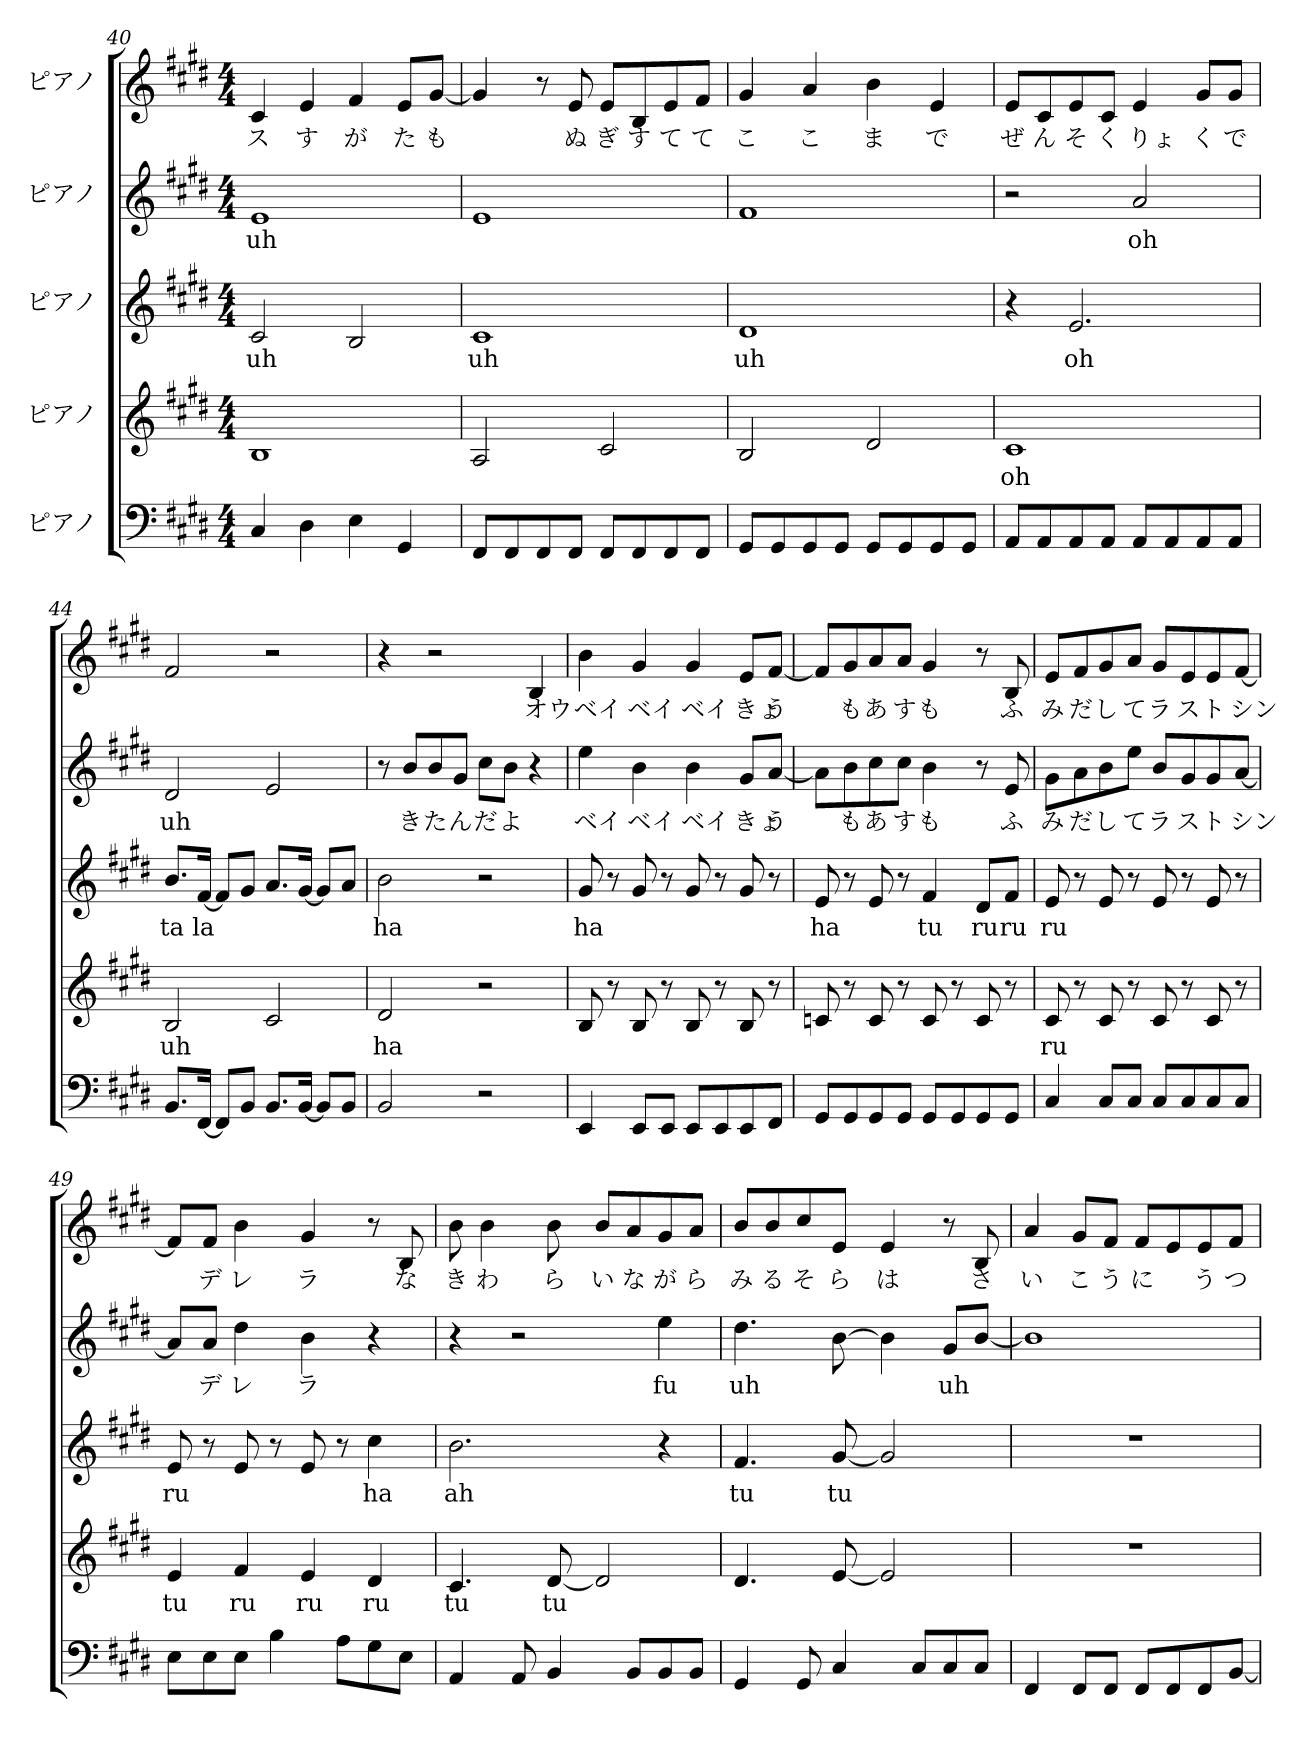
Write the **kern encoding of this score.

**kern	**kern	**text	**kern	**text	**kern	**text	**kern	**text
*part5	*part4	*part4	*part3	*part3	*part2	*part2	*part1	*part1
*staff5	*staff4	*staff4	*staff3	*staff3	*staff2	*staff2	*staff1	*staff1
*I"ピアノ	*I"ピアノ	*	*I"ピアノ	*	*I"ピアノ	*	*I"ピアノ	*
*clefF4	*clefG2	*	*clefG2	*	*clefG2	*	*clefG2	*
*k[f#c#g#d#]	*k[f#c#g#d#]	*	*k[f#c#g#d#]	*	*k[f#c#g#d#]	*	*k[f#c#g#d#]	*
*M4/4	*M4/4	*	*M4/4	*	*M4/4	*	*M4/4	*
=40	=40	=40	=40	=40	=40	=40	=40	=40
4C#	1B	.	2c#	uh	1e	uh	4c#	ス
4D#	.	.	.	.	.	.	4e	す
4E	.	.	2B	.	.	.	4f#	が
4GG#	.	.	.	.	.	.	8eL	た
.	.	.	.	.	.	.	[8g#J	も
=41	=41	=41	=41	=41	=41	=41	=41	=41
8FF#L	2A	.	1c#	uh	1e	.	4g#]	.
8FF#	.	.	.	.	.	.	.	.
8FF#	.	.	.	.	.	.	8r	.
8FF#J	.	.	.	.	.	.	8e	ぬ
8FF#L	2c#	.	.	.	.	.	8eL	ぎ
8FF#	.	.	.	.	.	.	8B	す
8FF#	.	.	.	.	.	.	8e	て
8FF#J	.	.	.	.	.	.	8f#J	て
=42	=42	=42	=42	=42	=42	=42	=42	=42
8GG#L	2B	.	1d#	uh	1f#	.	4g#	こ
8GG#	.	.	.	.	.	.	.	.
8GG#	.	.	.	.	.	.	4a	こ
8GG#J	.	.	.	.	.	.	.	.
8GG#L	2d#	.	.	.	.	.	4b	ま
8GG#	.	.	.	.	.	.	.	.
8GG#	.	.	.	.	.	.	4e	で
8GG#J	.	.	.	.	.	.	.	.
=43	=43	=43	=43	=43	=43	=43	=43	=43
8AAL	1c#	oh	4r	.	2r	.	8eL	ぜ
8AA	.	.	.	.	.	.	8c#	ん
8AA	.	.	2.e	oh	.	.	8e	そ
8AAJ	.	.	.	.	.	.	8c#J	く
8AAL	.	.	.	.	2a	oh	4e	りょ
8AA	.	.	.	.	.	.	.	.
8AA	.	.	.	.	.	.	8g#L	く
8AAJ	.	.	.	.	.	.	8g#J	で
=44	=44	=44	=44	=44	=44	=44	=44	=44
8.BBL	2B	uh	8.bL	ta	2d#	uh	2f#	.
[16FF#Jk	.	.	[16f#Jk	la	.	.	.	.
8FF#L]	.	.	8f#L]	.	.	.	.	.
8BBJ	.	.	8g#J	.	.	.	.	.
8.BBL	2c#	.	8.aL	.	2e	.	2r	.
[16BBJk	.	.	[16g#Jk	.	.	.	.	.
8BBL]	.	.	8g#L]	.	.	.	.	.
8BBJ	.	.	8aJ	.	.	.	.	.
=45	=45	=45	=45	=45	=45	=45	=45	=45
2BB	2d#	ha	2b	ha	8r	.	4r	.
.	.	.	.	.	8bL	き	.	.
.	.	.	.	.	8b	た	2r	.
.	.	.	.	.	8g#J	ん	.	.
2r	2r	.	2r	.	8cc#L	だ	.	.
.	.	.	.	.	8bJ	よ	.	.
.	.	.	.	.	4r	.	4B	オウ
=46	=46	=46	=46	=46	=46	=46	=46	=46
4EE	8B	.	8g#	ha	4ee	ベイ	4b	ベイ
.	8r	.	8r	.	.	.	.	.
8EEL	8B	.	8g#	.	4b	ベイ	4g#	ベイ
8EEJ	8r	.	8r	.	.	.	.	.
8EEL	8B	.	8g#	.	4b	ベイ	4g#	ベイ
8EE	8r	.	8r	.	.	.	.	.
8EE	8B	.	8g#	.	8g#L	きょ	8eL	きょ
8FF#J	8r	.	8r	.	[8aJ	う	[8f#J	う
=47	=47	=47	=47	=47	=47	=47	=47	=47
8GG#L	8cn	.	8e	ha	8aL]	.	8f#L]	.
8GG#	8r	.	8r	.	8b	も	8g#	も
8GG#	8c	.	8e	.	8cc#	あ	8a	あ
8GG#J	8r	.	8r	.	8cc#J	す	8aJ	す
8GG#L	8c	.	4f#	tu	4b	も	4g#	も
8GG#	8r	.	.	.	.	.	.	.
8GG#	8c	.	8d#L	ru	8r	.	8r	.
8GG#J	8r	.	8f#J	ru	8e	ふ	8B	ふ
=48	=48	=48	=48	=48	=48	=48	=48	=48
4C#	8c#	ru	8e	ru	8g#L	み	8eL	み
.	8r	.	8r	.	8a	だ	8f#	だ
8C#L	8c#	.	8e	.	8b	し	8g#	し
8C#J	8r	.	8r	.	8eeJ	て	8aJ	て
8C#L	8c#	.	8e	.	8bL	ラ	8g#L	ラ
8C#	8r	.	8r	.	8g#	ス	8e	ス
8C#	8c#	.	8e	.	8g#	ト	8e	ト
8C#J	8r	.	8r	.	[8aJ	シン	[8f#J	シン
=49	=49	=49	=49	=49	=49	=49	=49	=49
8EL	4e	tu	8e	ru	8aL]	.	8f#L]	.
8E	.	.	8r	.	8aJ	デ	8f#J	デ
8EJ	4f#	ru	8e	.	4dd#	レ	4b	レ
4B	.	.	8r	.	.	.	.	.
.	4e	ru	8e	.	4b	ラ	4g#	ラ
8AL	.	.	8r	.	.	.	.	.
8G#	4d#	ru	4cc#	ha	4r	.	8r	.
8EJ	.	.	.	.	.	.	8B	な
=50	=50	=50	=50	=50	=50	=50	=50	=50
4AA	4.c#	tu	2.b	ah	4r	.	8b	き
.	.	.	.	.	.	.	4b	わ
8AA	.	.	.	.	2r	.	.	.
4BB	[8d#	tu	.	.	.	.	8b	ら
.	2d#]	.	.	.	.	.	8bL	い
8BBL	.	.	.	.	.	.	8a	な
8BB	.	.	4r	.	4ee	fu	8g#	が
8BBJ	.	.	.	.	.	.	8aJ	ら
=51	=51	=51	=51	=51	=51	=51	=51	=51
4GG#	4.d#	.	4.f#	tu	4.dd#	uh	8bL	み
.	.	.	.	.	.	.	8b	る
8GG#	.	.	.	.	.	.	8cc#	そ
4C#	[8e	.	[8g#	tu	[8b	.	8eJ	ら
.	2e]	.	2g#]	.	4b]	.	4e	は
8C#L	.	.	.	.	.	.	.	.
8C#	.	.	.	.	8g#L	uh	8r	.
8C#J	.	.	.	.	[8bJ	.	8B	さ
=52	=52	=52	=52	=52	=52	=52	=52	=52
4FF#	1r	.	1r	.	1b]	.	4a	い
8FF#L	.	.	.	.	.	.	8g#L	こ
8FF#J	.	.	.	.	.	.	8f#J	う
8FF#L	.	.	.	.	.	.	8f#L	に
8FF#	.	.	.	.	.	.	8e	.
8FF#	.	.	.	.	.	.	8e	う
[8BBJ	.	.	.	.	.	.	8f#J	つ
=	=	=	=	=	=	=	=	=
*-	*-	*-	*-	*-	*-	*-	*-	*-
